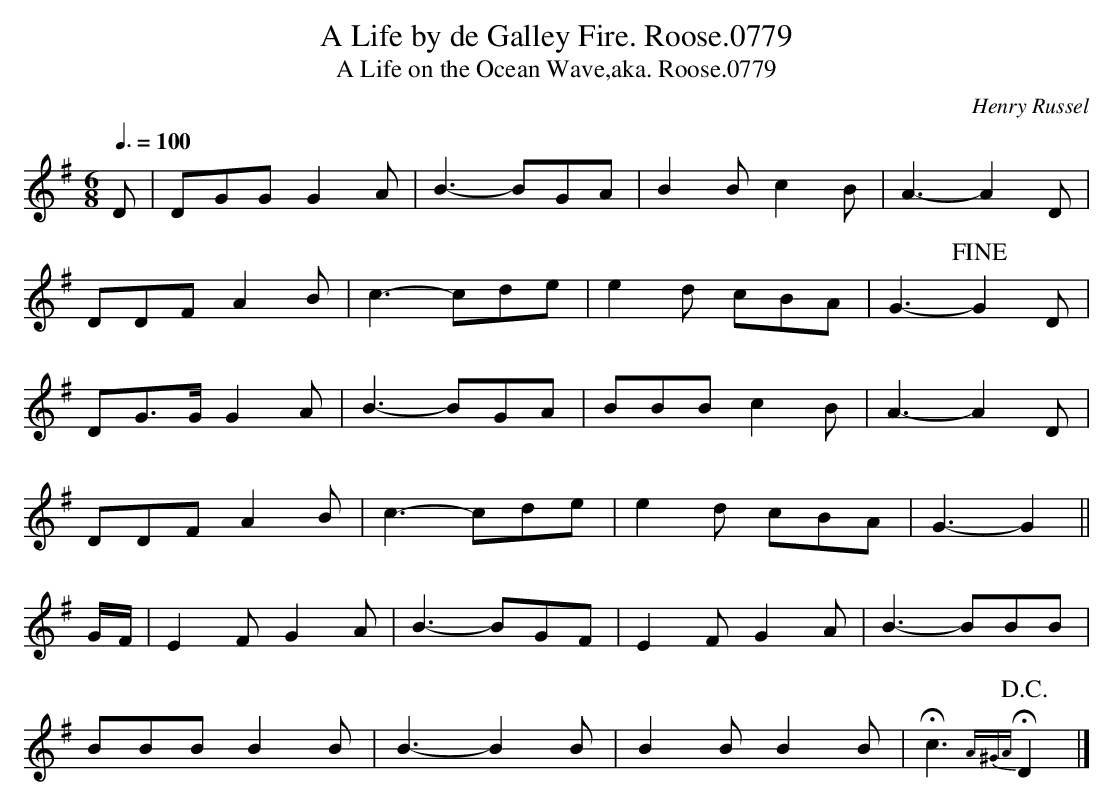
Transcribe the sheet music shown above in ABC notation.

X:1
T:Life by de Galley Fire. Roose.0779, A
T:Life on the Ocean Wave,aka. Roose.0779, A
C:Henry Russel
M:6/8
L:1/8
Q:3/8=100
K:G
D| DGG G2A | B3-BGA | B2Bc2B | A3-A2D |
DDF A2B | c3-cde | e2d cBA | G3-!fine!G2D |
DG>G G2A | B3-BGA | BBBc2B | A3-A2D |
DDF A2B | c3-cde | e2d cBA | G3-G2||
G/F/| E2FG2A | B3-BGF | E2FG2A | B3-BBB |
BBBB2B | B3-B2B | B2BB2B | !fermata!c3{A^GA}!fermata!!D.C.!D2|]
